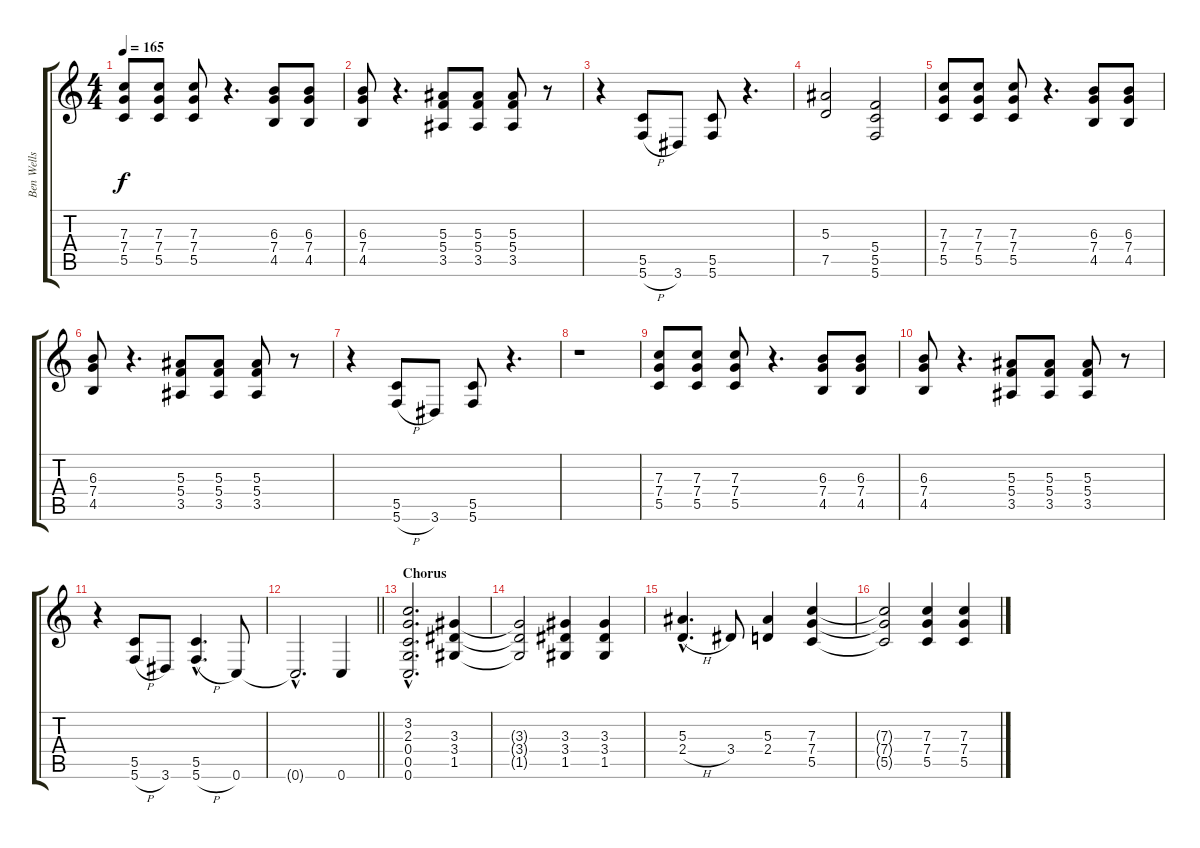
\track ("Ben Wells" "Ben Wells") {instrument distortionguitar}
\staff {score tabs}
\tuning (D4 A3 F3 C3 G2 C2) {hide}
\ts (4 4)
\tempo 165
\clef g2
\ks c
(7.3 7.4 5.5).8{dy f} (7.3 7.4 5.5).8 (7.3 7.4 5.5).8 r.4{d} (6.3 7.4 4.5).8 (6.3 7.4 4.5).8 |
(6.3 7.4 4.5).8 r.4{d} (5.3 5.4 3.5).8 (5.3 5.4 3.5).8 (5.3 5.4 3.5).8 r.8 |
r.4 (5.5 5.6{h}).8 3.6.8 (5.5 5.6).8 r.4{d} |
(5.3 7.5).2 (5.4 5.5 5.6).2 |
(7.3 7.4 5.5).8 (7.3 7.4 5.5).8 (7.3 7.4 5.5).8 r.4{d} (6.3 7.4 4.5).8 (6.3 7.4 4.5).8 |
(6.3 7.4 4.5).8 r.4{d} (5.3 5.4 3.5).8 (5.3 5.4 3.5).8 (5.3 5.4 3.5).8 r.8 |
r.4 (5.5 5.6{h}).8 3.6.8 (5.5 5.6).8 r.4{d} |
r.1 |
(7.3 7.4 5.5).8 (7.3 7.4 5.5).8 (7.3 7.4 5.5).8 r.4{d} (6.3 7.4 4.5).8 (6.3 7.4 4.5).8 |
(6.3 7.4 4.5).8 r.4{d} (5.3 5.4 3.5).8 (5.3 5.4 3.5).8 (5.3 5.4 3.5).8 r.8 |
r.4 (5.5 5.6{h}).8 3.6.8 (5.5{hac} 5.6{h hac}).4{d} 0.6.8 |
\barLineRight lightlight
0.6{hac t}.2{d} 0.6.4 |
\section ("" "Chorus")
(3.2{hac} 2.3{hac} 0.4{hac} 0.5{hac} 0.6{hac}).2{d} (3.3 3.4 1.5).4 |
(3.3{t} 3.4{t} 1.5{t}).2 (3.3 3.4 1.5).4 (3.3 3.4 1.5).4 |
(5.3{hac} 2.4{h hac}).4{d} 3.4.8 (5.3 2.4).4 (7.3 7.4 5.5).4 |
(7.3{t} 7.4{t} 5.5{t}).2 (7.3 7.4 5.5).4 (7.3 7.4 5.5).4
